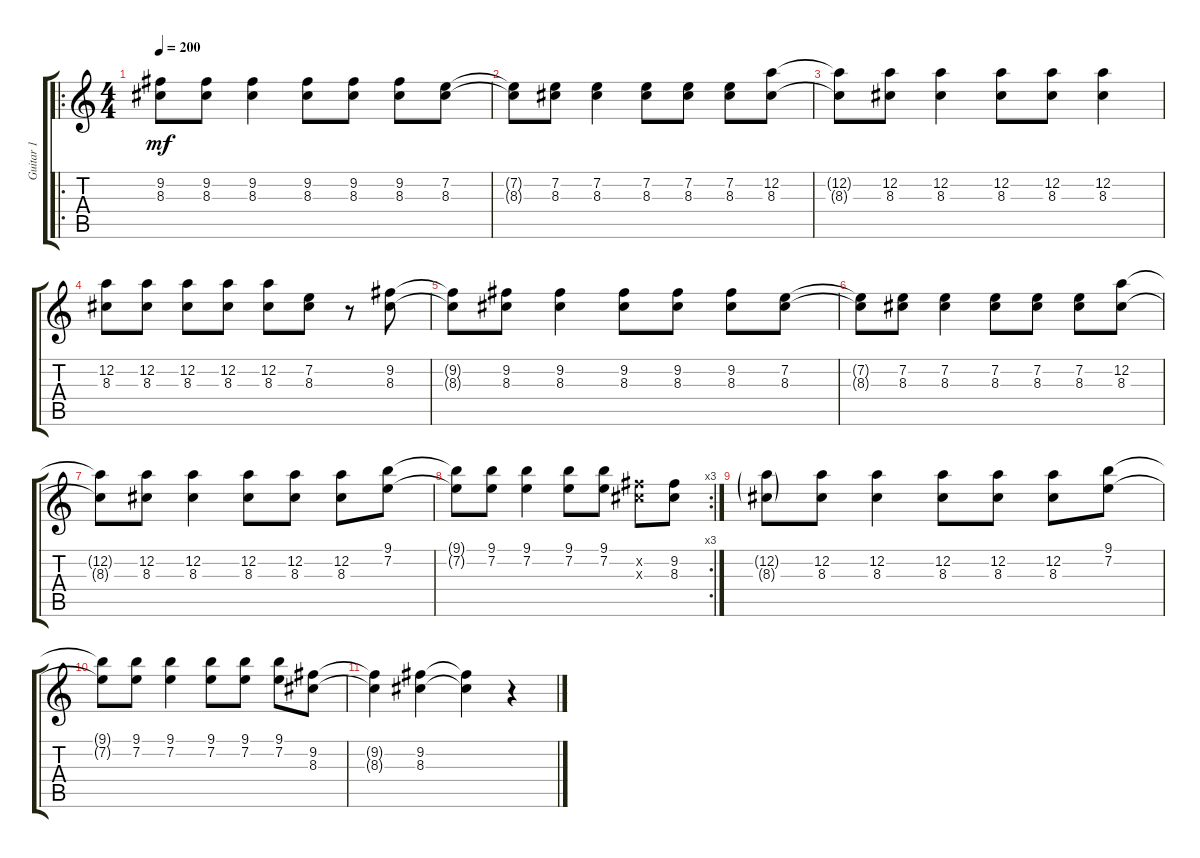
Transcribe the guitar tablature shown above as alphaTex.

\track ("Guitar 1" "Guitar 1") {instrument overdrivenguitar}
\staff {score tabs}
\tuning (D4 A3 F3 C3 G2 D2) {hide}
\ro
\ts (4 4)
\tempo 200
\clef g2
\ks c
(9.2{t} 8.3{t}).8{dy mf} (9.2 8.3).8 (9.2 8.3).4 (9.2 8.3).8 (9.2 8.3).8 (9.2 8.3).8 (7.2 8.3).8 |
(7.2{t} 8.3{t}).8 (7.2 8.3).8 (7.2 8.3).4 (7.2 8.3).8 (7.2 8.3).8 (7.2 8.3).8 (12.2 8.3).8 |
(12.2{t} 8.3{t}).8 (12.2 8.3).8 (12.2 8.3).4 (12.2 8.3).8 (12.2 8.3).8 (12.2 8.3).4 |
(12.2 8.3).8 (12.2 8.3).8 (12.2 8.3).8 (12.2 8.3).8 (12.2 8.3).8 (7.2 8.3).8 r.8 (9.2 8.3).8 |
(9.2{t} 8.3{t}).8 (9.2 8.3).8 (9.2 8.3).4 (9.2 8.3).8 (9.2 8.3).8 (9.2 8.3).8 (7.2 8.3).8 |
(7.2{t} 8.3{t}).8 (7.2 8.3).8 (7.2 8.3).4 (7.2 8.3).8 (7.2 8.3).8 (7.2 8.3).8 (12.2 8.3).8 |
(12.2{t} 8.3{t}).8 (12.2 8.3).8 (12.2 8.3).4 (12.2 8.3).8 (12.2 8.3).8 (12.2 8.3).8 (9.1 7.2).8 |
\rc 3
(9.1{t} 7.2{t}).8 (9.1 7.2).8 (9.1 7.2).4 (9.1 7.2).8 (9.1 7.2).8 (9.2{x} 8.3{x}).8 (9.2 8.3).8 |
(12.2{g} 8.3{g}).8 (12.2 8.3).8 (12.2 8.3).4 (12.2 8.3).8 (12.2 8.3).8 (12.2 8.3).8 (9.1 7.2).8 |
(9.1{t} 7.2{t}).8 (9.1 7.2).8 (9.1 7.2).4 (9.1 7.2).8 (9.1 7.2).8 (9.1 7.2).8 (9.2 8.3).8 |
(9.2{t} 8.3{t}).4 (9.2 8.3).4 (9.2{t} 8.3{t}).4 r.4
